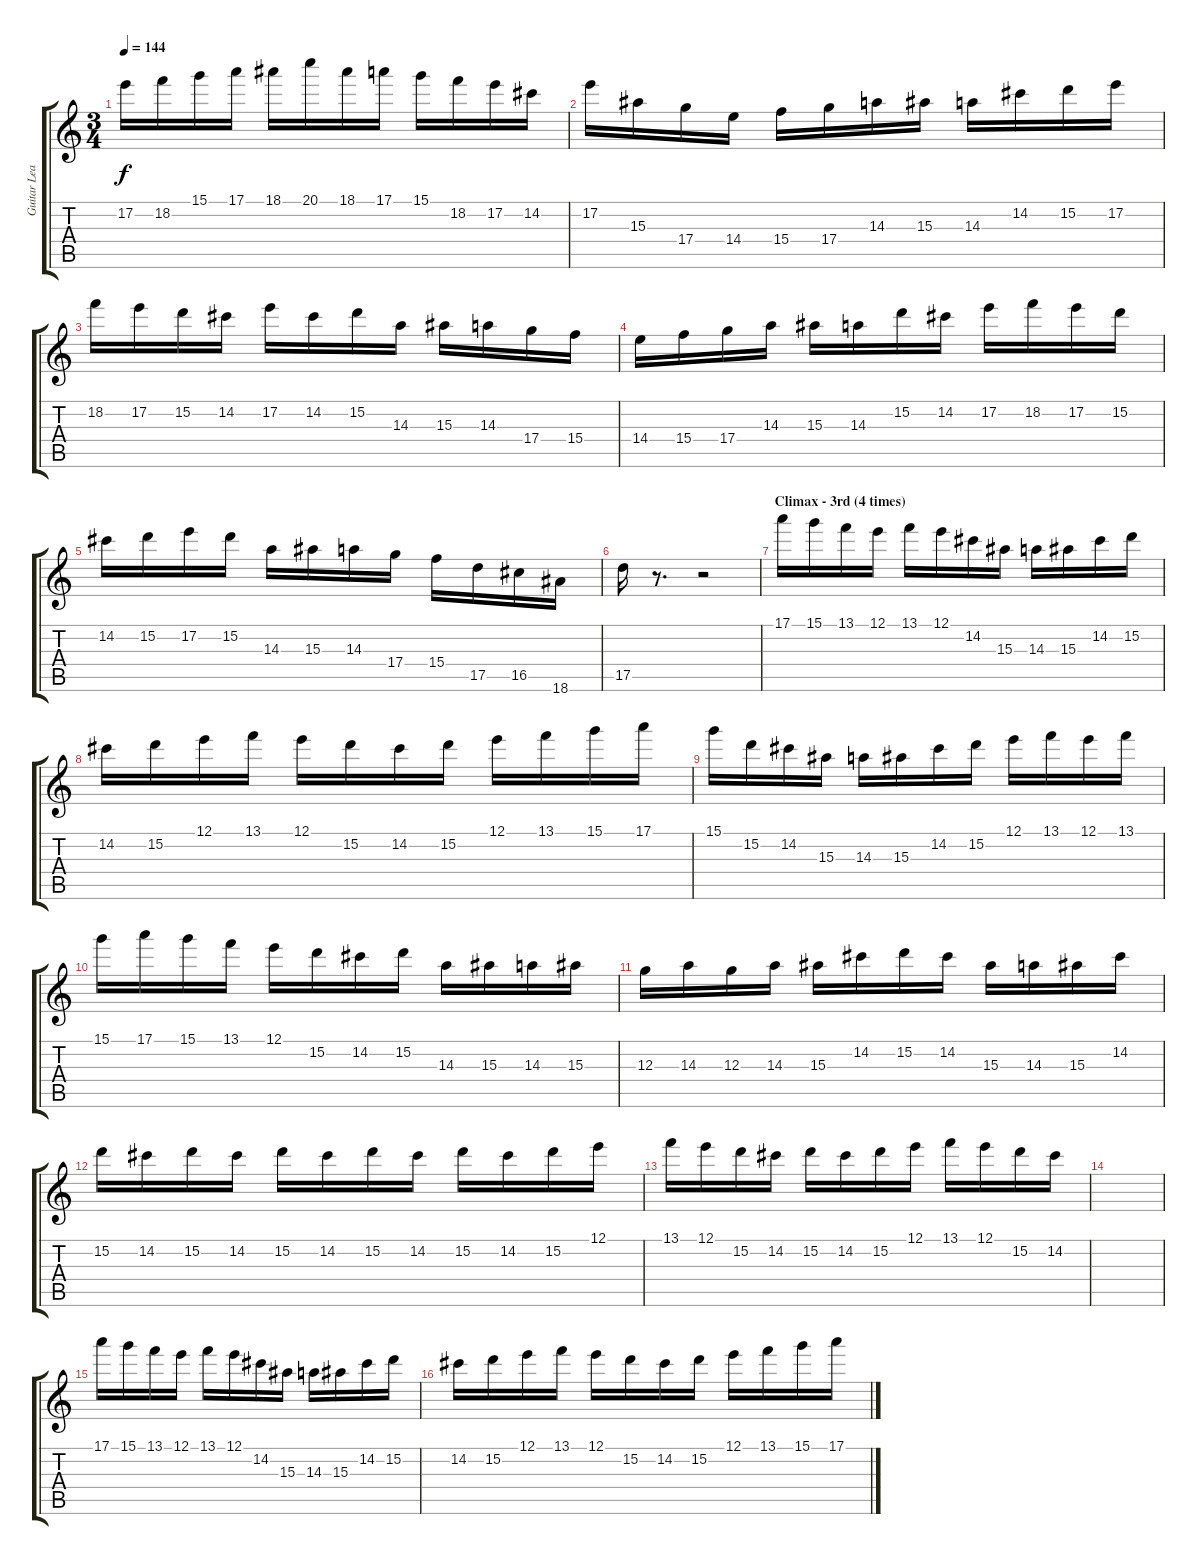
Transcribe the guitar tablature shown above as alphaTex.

\track ("Guitar Lead" "Guitar Lea") {instrument distortionguitar}
\staff {score tabs}
\tuning (E4 B3 G3 D3 A2 E2) {hide}
\ts (3 4)
\tempo 144
\clef g2
\ks c
17.2.16{dy f} 18.2.16 15.1.16 17.1.16 18.1.16 20.1.16 18.1.16 17.1.16 15.1.16 18.2.16 17.2.16 14.2.16 |
17.2.16 15.3.16 17.4.16 14.4.16 15.4.16 17.4.16 14.3.16 15.3.16 14.3.16 14.2.16 15.2.16 17.2.16 |
18.2.16 17.2.16 15.2.16 14.2.16 17.2.16 14.2.16 15.2.16 14.3.16 15.3.16 14.3.16 17.4.16 15.4.16 |
14.4.16 15.4.16 17.4.16 14.3.16 15.3.16 14.3.16 15.2.16 14.2.16 17.2.16 18.2.16 17.2.16 15.2.16 |
14.2.16 15.2.16 17.2.16 15.2.16 14.3.16 15.3.16 14.3.16 17.4.16 15.4.16 17.5.16 16.5.16 18.6.16 |
17.5.16 r.8{d} r.2 |
\section ("" "Climax - 3rd (4 times)")
17.1.16 15.1.16 13.1.16 12.1.16 13.1.16 12.1.16 14.2.16 15.3.16 14.3.16 15.3.16 14.2.16 15.2.16 |
14.2.16 15.2.16 12.1.16 13.1.16 12.1.16 15.2.16 14.2.16 15.2.16 12.1.16 13.1.16 15.1.16 17.1.16 |
15.1.16 15.2.16 14.2.16 15.3.16 14.3.16 15.3.16 14.2.16 15.2.16 12.1.16 13.1.16 12.1.16 13.1.16 |
15.1.16 17.1.16 15.1.16 13.1.16 12.1.16 15.2.16 14.2.16 15.2.16 14.3.16 15.3.16 14.3.16 15.3.16 |
12.3.16 14.3.16 12.3.16 14.3.16 15.3.16 14.2.16 15.2.16 14.2.16 15.3.16 14.3.16 15.3.16 14.2.16 |
15.2.16 14.2.16 15.2.16 14.2.16 15.2.16 14.2.16 15.2.16 14.2.16 15.2.16 14.2.16 15.2.16 12.1.16 |
13.1.16 12.1.16 15.2.16 14.2.16 15.2.16 14.2.16 15.2.16 12.1.16 13.1.16 12.1.16 15.2.16 14.2.16 |
|
17.1.16 15.1.16 13.1.16 12.1.16 13.1.16 12.1.16 14.2.16 15.3.16 14.3.16 15.3.16 14.2.16 15.2.16 |
14.2.16 15.2.16 12.1.16 13.1.16 12.1.16 15.2.16 14.2.16 15.2.16 12.1.16 13.1.16 15.1.16 17.1.16
